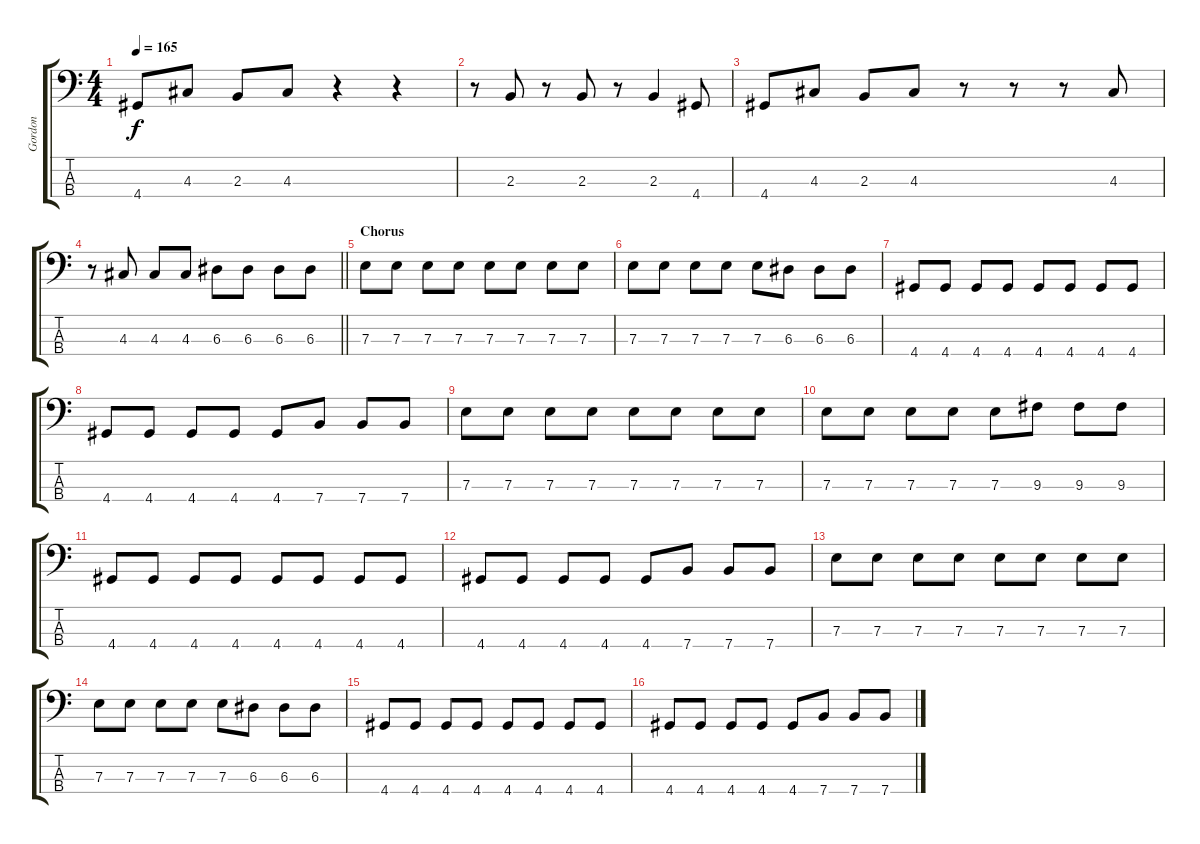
\track ("Gordon" "Gordon") {instrument electricbassfinger}
\staff {score tabs}
\tuning (G2 D2 A1 E1) {hide}
\ts (4 4)
\tempo 165
\clef f4
\ks c
4.4.8{dy f} 4.3.8 2.3.8 4.3.8 r.4 r.4 |
r.8 2.3.8 r.8 2.3.8 r.8 2.3.4 4.4.8 |
4.4.8 4.3.8 2.3.8 4.3.8 r.8 r.8 r.8 4.3.8 |
\barLineRight lightlight
r.8 4.3.8 4.3.8 4.3.8 6.3.8 6.3.8 6.3.8 6.3.8 |
\section ("" "Chorus ")
7.3.8{volume 16} 7.3.8 7.3.8 7.3.8 7.3.8 7.3.8 7.3.8 7.3.8 |
7.3.8 7.3.8 7.3.8 7.3.8 7.3.8 6.3.8 6.3.8 6.3.8 |
4.4.8 4.4.8 4.4.8 4.4.8 4.4.8 4.4.8 4.4.8 4.4.8 |
4.4.8 4.4.8 4.4.8 4.4.8 4.4.8 7.4.8 7.4.8 7.4.8 |
7.3.8 7.3.8 7.3.8 7.3.8 7.3.8 7.3.8 7.3.8 7.3.8 |
7.3.8 7.3.8 7.3.8 7.3.8 7.3.8 9.3.8 9.3.8 9.3.8 |
4.4.8 4.4.8 4.4.8 4.4.8 4.4.8 4.4.8 4.4.8 4.4.8 |
4.4.8 4.4.8 4.4.8 4.4.8 4.4.8 7.4.8 7.4.8 7.4.8 |
7.3.8 7.3.8 7.3.8 7.3.8 7.3.8 7.3.8 7.3.8 7.3.8 |
7.3.8 7.3.8 7.3.8 7.3.8 7.3.8 6.3.8 6.3.8 6.3.8 |
4.4.8 4.4.8 4.4.8 4.4.8 4.4.8 4.4.8 4.4.8 4.4.8 |
4.4.8 4.4.8 4.4.8 4.4.8 4.4.8 7.4.8 7.4.8 7.4.8
